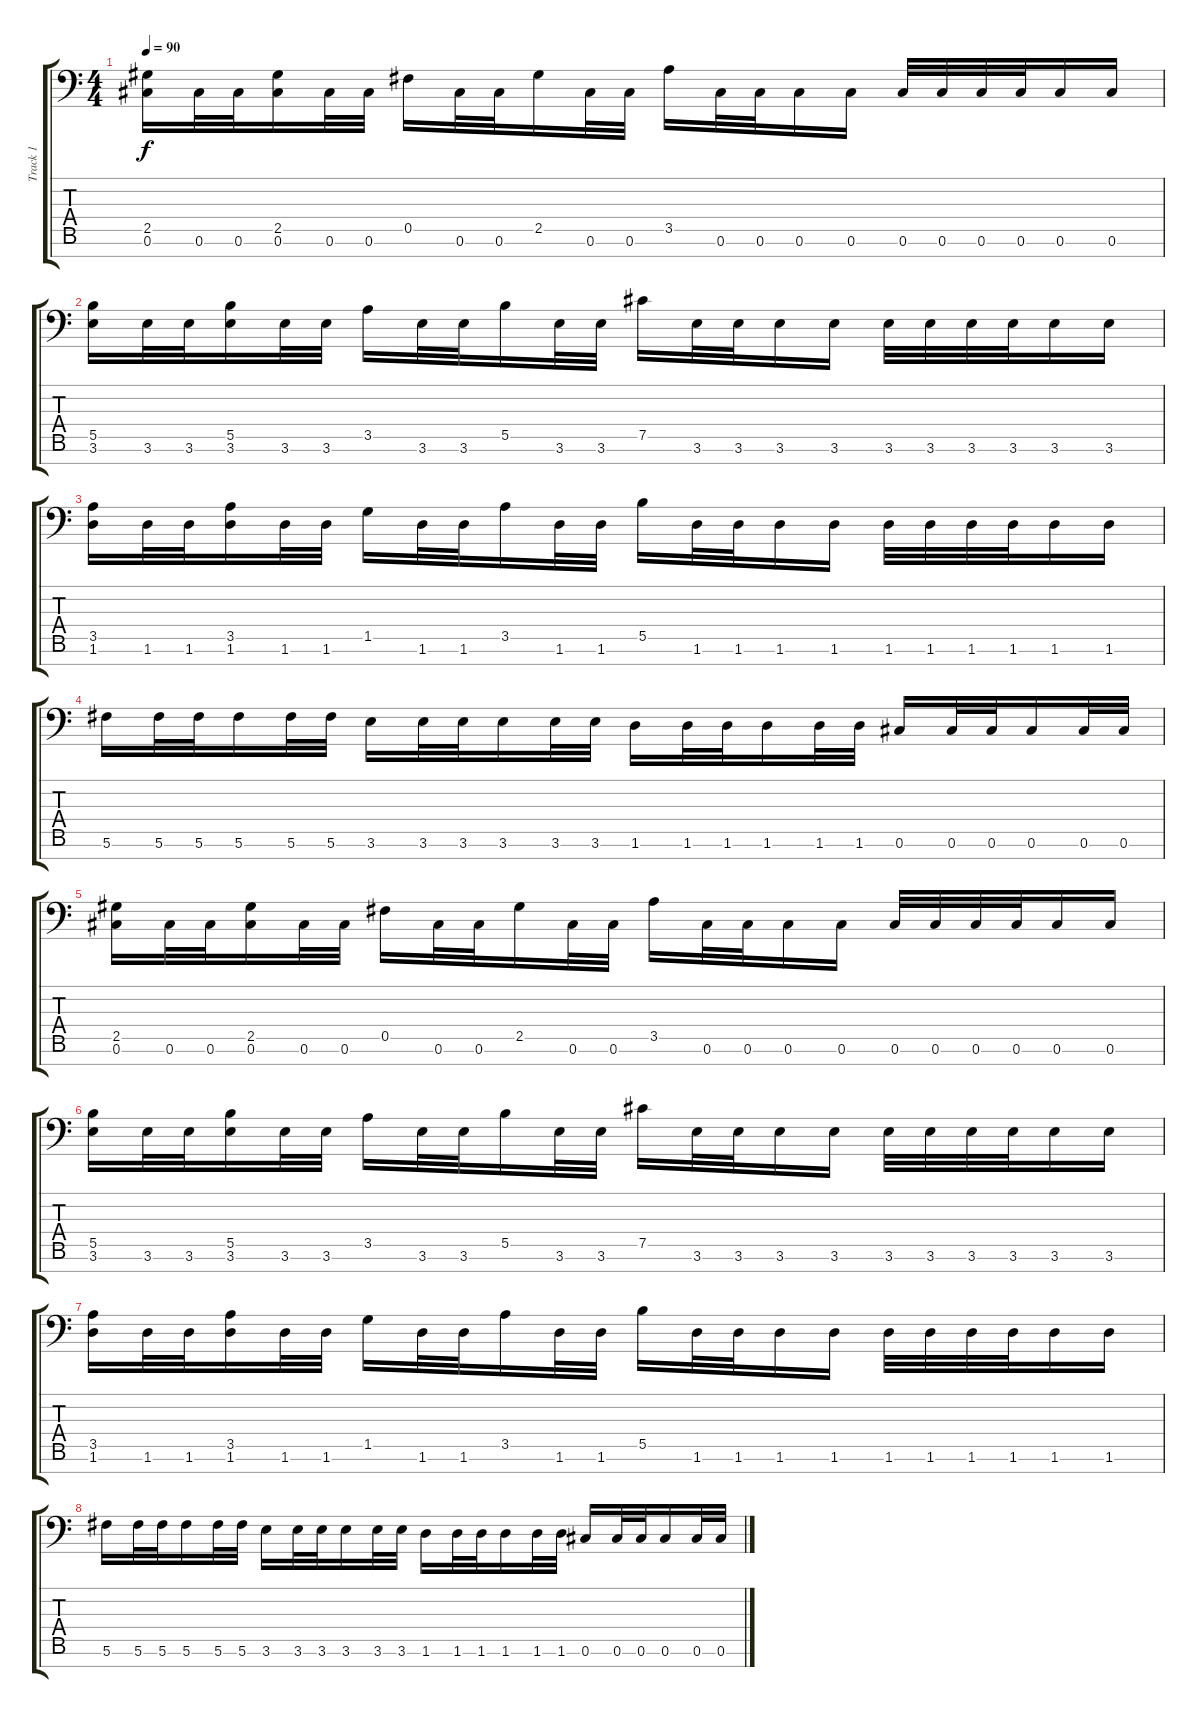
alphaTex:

\track ("Track 1" "Track 1") {instrument acousticguitarsteel}
\staff {score tabs}
\tuning (Db4 Ab3 E3 B2 Gb2 Db2 Ab1) {hide}
\ts (4 4)
\tempo 90
\clef f4
\ks c
(2.5 0.6).16{dy f} 0.6.32 0.6.32 (2.5 0.6).16 0.6.32 0.6.32 0.5.16 0.6.32 0.6.32 2.5.16 0.6.32 0.6.32 3.5.16 0.6.32 0.6.32 0.6.16 0.6.16 0.6.32 0.6.32 0.6.32 0.6.32 0.6.16 0.6.16 |
(5.5 3.6).16 3.6.32 3.6.32 (5.5 3.6).16 3.6.32 3.6.32 3.5.16 3.6.32 3.6.32 5.5.16 3.6.32 3.6.32 7.5.16 3.6.32 3.6.32 3.6.16 3.6.16 3.6.32 3.6.32 3.6.32 3.6.32 3.6.16 3.6.16 |
(3.5 1.6).16 1.6.32 1.6.32 (3.5 1.6).16 1.6.32 1.6.32 1.5.16 1.6.32 1.6.32 3.5.16 1.6.32 1.6.32 5.5.16 1.6.32 1.6.32 1.6.16 1.6.16 1.6.32 1.6.32 1.6.32 1.6.32 1.6.16 1.6.16 |
5.6.16 5.6.32 5.6.32 5.6.16 5.6.32 5.6.32 3.6.16 3.6.32 3.6.32 3.6.16 3.6.32 3.6.32 1.6.16 1.6.32 1.6.32 1.6.16 1.6.32 1.6.32 0.6.16 0.6.32 0.6.32 0.6.16 0.6.32 0.6.32 |
(2.5 0.6).16{volume 7} 0.6.32 0.6.32 (2.5 0.6).16 0.6.32 0.6.32 0.5.16 0.6.32 0.6.32 2.5.16 0.6.32 0.6.32 3.5.16 0.6.32 0.6.32 0.6.16 0.6.16 0.6.32 0.6.32 0.6.32 0.6.32 0.6.16 0.6.16 |
(5.5 3.6).16 3.6.32 3.6.32 (5.5 3.6).16 3.6.32 3.6.32 3.5.16 3.6.32 3.6.32 5.5.16 3.6.32 3.6.32 7.5.16 3.6.32 3.6.32 3.6.16 3.6.16 3.6.32 3.6.32 3.6.32 3.6.32 3.6.16 3.6.16 |
(3.5 1.6).16{volume 0} 1.6.32 1.6.32 (3.5 1.6).16 1.6.32 1.6.32 1.5.16 1.6.32 1.6.32 3.5.16 1.6.32 1.6.32 5.5.16 1.6.32 1.6.32 1.6.16 1.6.16 1.6.32 1.6.32 1.6.32 1.6.32 1.6.16 1.6.16 |
5.6.16 5.6.32 5.6.32 5.6.16 5.6.32 5.6.32 3.6.16 3.6.32 3.6.32 3.6.16 3.6.32 3.6.32 1.6.16 1.6.32 1.6.32 1.6.16 1.6.32 1.6.32 0.6.16 0.6.32 0.6.32 0.6.16 0.6.32 0.6.32
